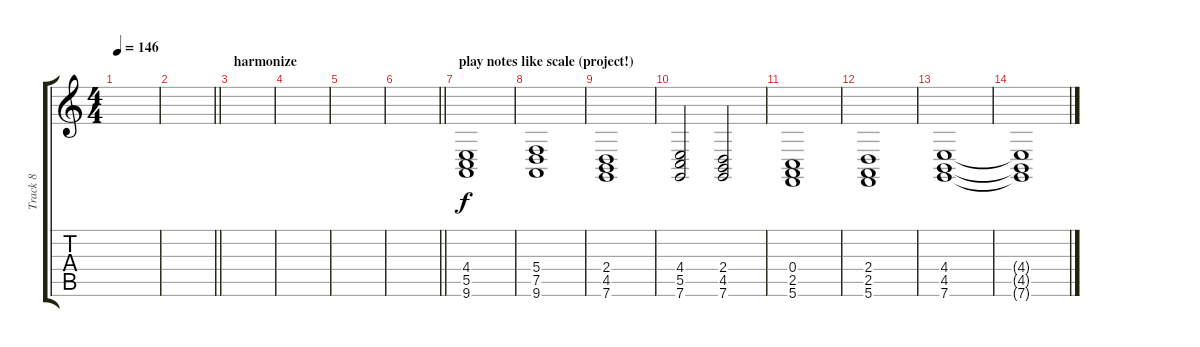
\track ("Track 8" "Track 8") {instrument brightacousticpiano bank 255}
\staff {score tabs}
\tuning (D4 A3 F3 C3 G2 C2) {hide}
\ts (4 4)
\tempo 146
\clef g2
\ks c
|
\barLineRight lightlight
|
\section ("" "harmonize")
|
|
|
\barLineRight lightlight
|
\section ("" "play notes like scale (project!)")
(4.4 5.5 9.6).1 |
(5.4 7.5 9.6).1 |
(2.4 4.5 7.6).1 |
(4.4 5.5 7.6).2 (2.4 4.5 7.6).2 |
(0.4 2.5 5.6).1 |
(2.4 2.5 5.6).1 |
(4.4 4.5 7.6).1 |
(4.4{t} 4.5{t} 7.6{t}).1
